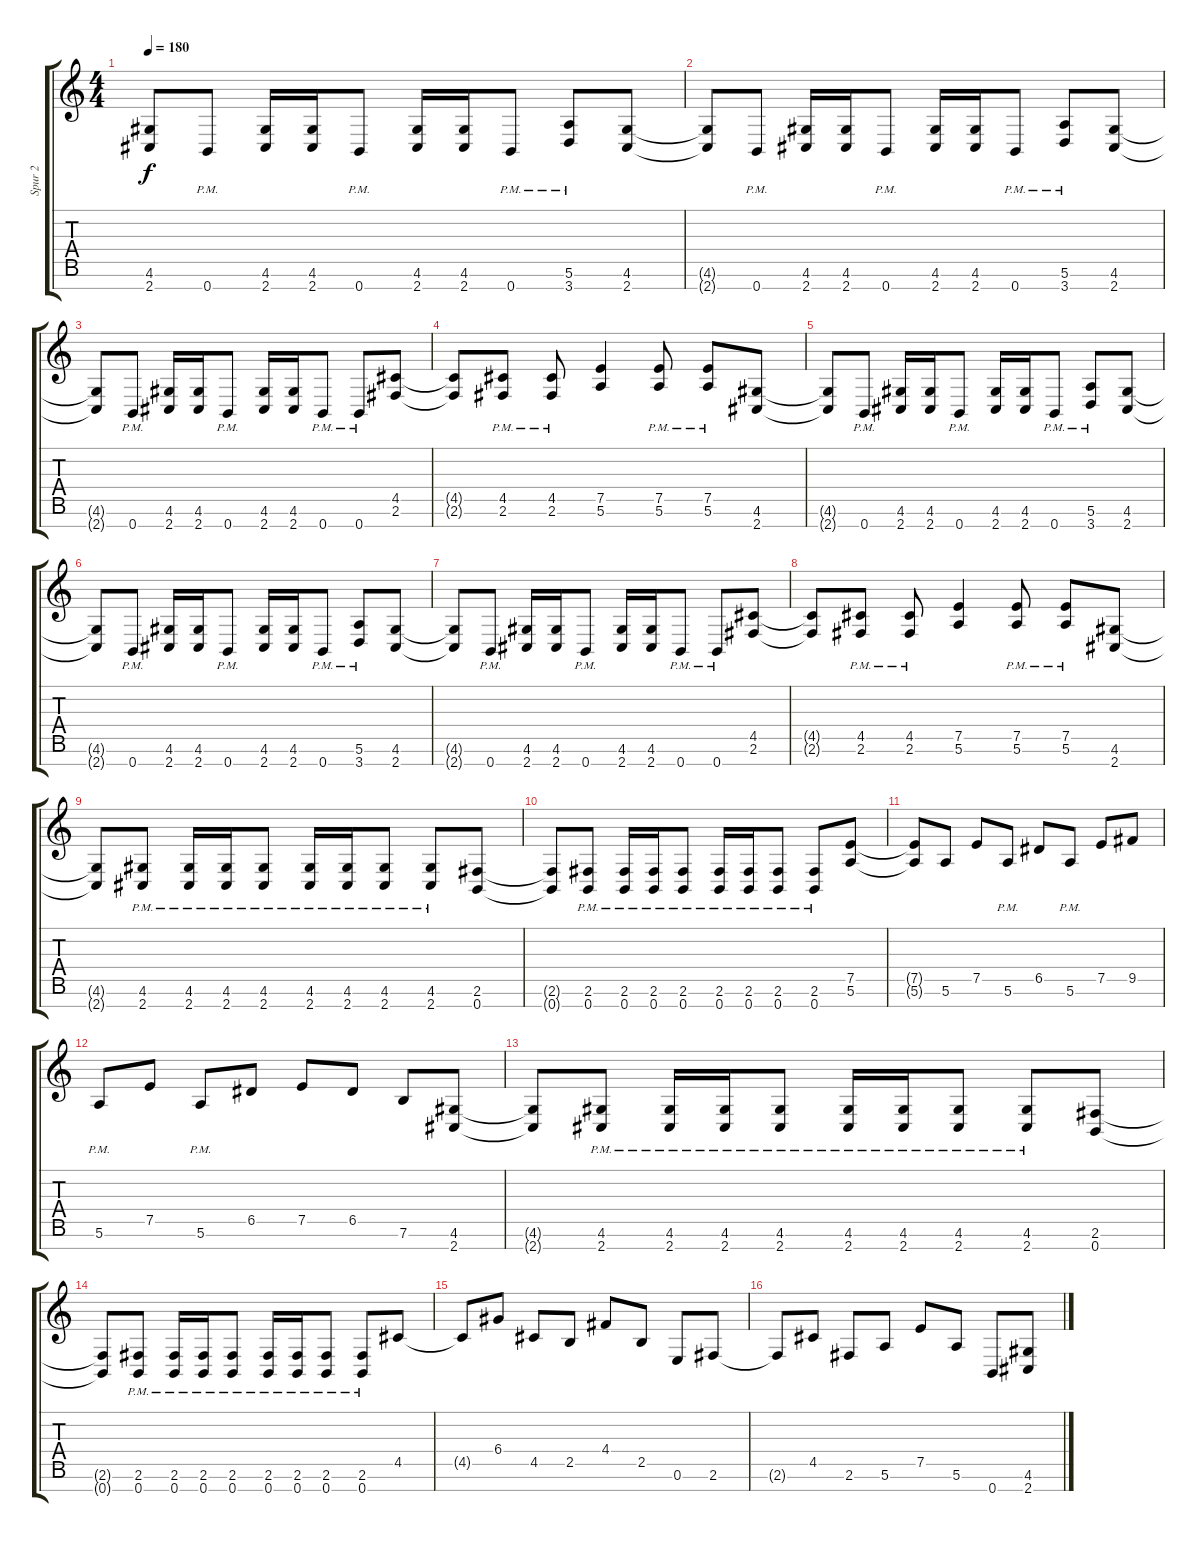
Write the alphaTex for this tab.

\track ("Spur 2" "Spur 2") {instrument acousticguitarsteel}
\staff {score tabs}
\tuning (E4 B3 G3 D3 A2 E2 B1) {hide}
\ts (4 4)
\tempo 180
\clef g2
\ks c
(4.6{t} 2.7{t}).8{dy f} 0.7{pm}.8 (4.6 2.7).16 (4.6 2.7).16 0.7{pm}.8 (4.6 2.7).16 (4.6 2.7).16 0.7{pm}.8 (5.6{pm} 3.7{pm}).8 (4.6 2.7).8 |
(4.6{t} 2.7{t}).8 0.7{pm}.8 (4.6 2.7).16 (4.6 2.7).16 0.7{pm}.8 (4.6 2.7).16 (4.6 2.7).16 0.7{pm}.8 (5.6{pm} 3.7{pm}).8 (4.6 2.7).8 |
(4.6{t} 2.7{t}).8 0.7{pm}.8 (4.6 2.7).16 (4.6 2.7).16 0.7{pm}.8 (4.6 2.7).16 (4.6 2.7).16 0.7{pm}.8 0.7{pm}.8 (4.5 2.6).8 |
(4.5{t} 2.6{t}).8 (4.5{pm} 2.6{pm}).8 (4.5{pm} 2.6{pm}).8 (7.5 5.6).4 (7.5{pm} 5.6{pm}).8 (7.5{pm} 5.6{pm}).8 (4.6 2.7).8 |
(4.6{t} 2.7{t}).8 0.7{pm}.8 (4.6 2.7).16 (4.6 2.7).16 0.7{pm}.8 (4.6 2.7).16 (4.6 2.7).16 0.7{pm}.8 (5.6{pm} 3.7{pm}).8 (4.6 2.7).8 |
(4.6{t} 2.7{t}).8 0.7{pm}.8 (4.6 2.7).16 (4.6 2.7).16 0.7{pm}.8 (4.6 2.7).16 (4.6 2.7).16 0.7{pm}.8 (5.6{pm} 3.7{pm}).8 (4.6 2.7).8 |
(4.6{t} 2.7{t}).8 0.7{pm}.8 (4.6 2.7).16 (4.6 2.7).16 0.7{pm}.8 (4.6 2.7).16 (4.6 2.7).16 0.7{pm}.8 0.7{pm}.8 (4.5 2.6).8 |
(4.5{t} 2.6{t}).8 (4.5{pm} 2.6{pm}).8 (4.5{pm} 2.6{pm}).8 (7.5 5.6).4 (7.5{pm} 5.6{pm}).8 (7.5{pm} 5.6{pm}).8 (4.6 2.7).8 |
(4.6{t} 2.7{t}).8 (4.6{pm} 2.7{pm}).8 (4.6{pm} 2.7{pm}).16 (4.6{pm} 2.7{pm}).16 (4.6{pm} 2.7{pm}).8 (4.6{pm} 2.7{pm}).16 (4.6{pm} 2.7{pm}).16 (4.6{pm} 2.7{pm}).8 (4.6{pm} 2.7{pm}).8 (2.6 0.7).8 |
(2.6{t} 0.7{t}).8 (2.6{pm} 0.7{pm}).8 (2.6{pm} 0.7{pm}).16 (2.6{pm} 0.7{pm}).16 (2.6{pm} 0.7{pm}).8 (2.6{pm} 0.7{pm}).16 (2.6{pm} 0.7{pm}).16 (2.6{pm} 0.7{pm}).8 (2.6{pm} 0.7{pm}).8 (7.5 5.6).8 |
(7.5{t} 5.6{t}).8 5.6.8 7.5.8 5.6{pm}.8 6.5.8 5.6{pm}.8 7.5.8 9.5.8 |
5.6{pm}.8 7.5.8 5.6{pm}.8 6.5.8 7.5.8 6.5.8 7.6.8 (4.6 2.7).8 |
(4.6{t} 2.7{t}).8 (4.6{pm} 2.7{pm}).8 (4.6{pm} 2.7{pm}).16 (4.6{pm} 2.7{pm}).16 (4.6{pm} 2.7{pm}).8 (4.6{pm} 2.7{pm}).16 (4.6{pm} 2.7{pm}).16 (4.6{pm} 2.7{pm}).8 (4.6{pm} 2.7{pm}).8 (2.6 0.7).8 |
(2.6{t} 0.7{t}).8 (2.6{pm} 0.7{pm}).8 (2.6{pm} 0.7{pm}).16 (2.6{pm} 0.7{pm}).16 (2.6{pm} 0.7{pm}).8 (2.6{pm} 0.7{pm}).16 (2.6{pm} 0.7{pm}).16 (2.6{pm} 0.7{pm}).8 (2.6{pm} 0.7{pm}).8 4.5.8 |
4.5{t}.8 6.4.8 4.5.8 2.5.8 4.4.8 2.5.8 0.6.8 2.6.8 |
2.6{t}.8 4.5.8 2.6.8 5.6.8 7.5.8 5.6.8 0.7.8 (4.6 2.7).8
